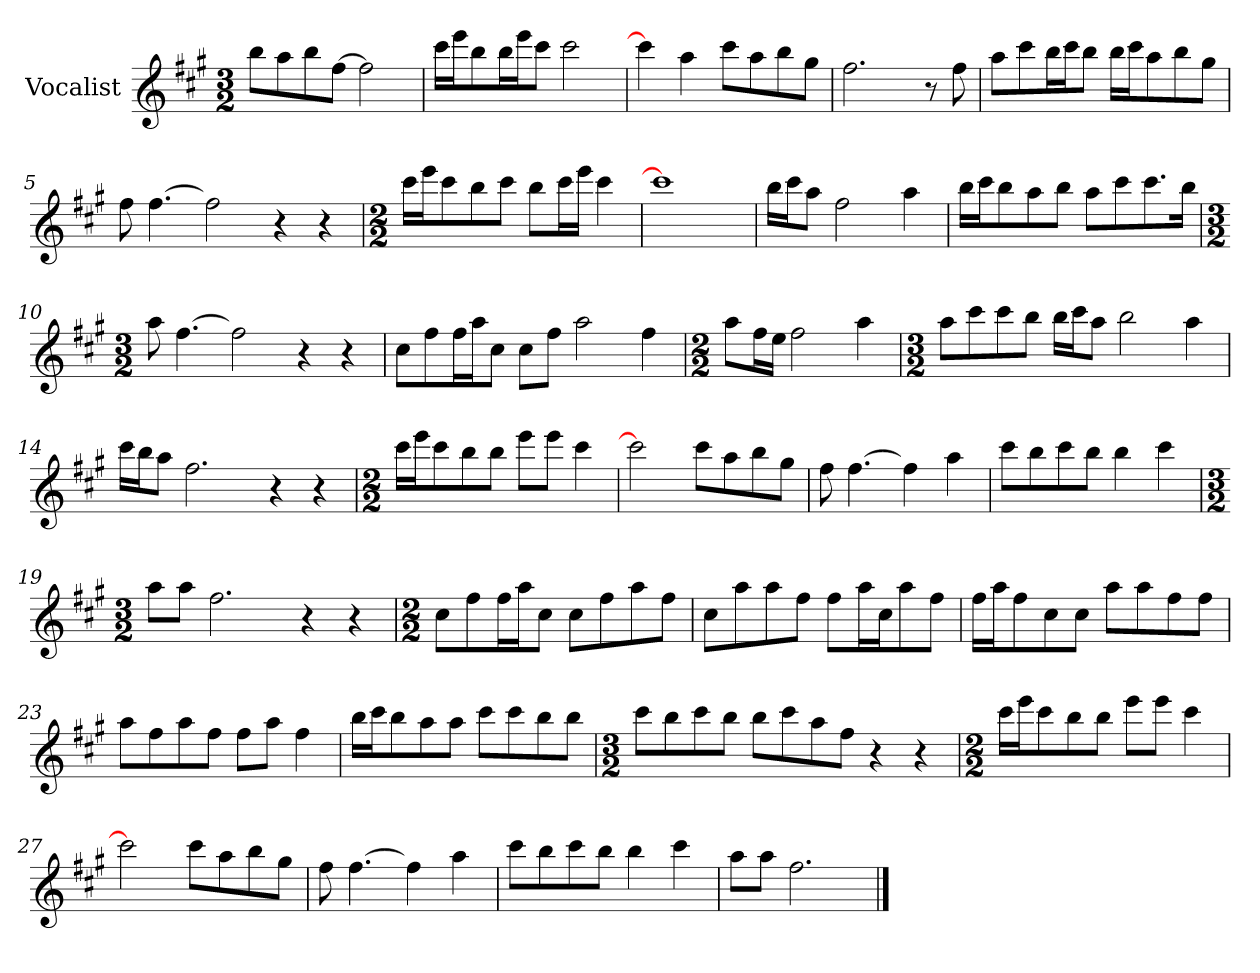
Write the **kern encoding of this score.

**kern
*part1
*staff1
*I"Vocalist
*k[f#c#g#]
*A:
*M3/2
=
8bbL
8aa
8bb
[8ff#J
2ff#]
=1
16ccc#LL
16eeeJ
8bb
16bbL
16eeeJ
8ccc#J
2ccc#
=2
4ccc#]
4aa
8ccc#L
8aa
8bb
8gg#J
=3
2.ff#
8r
8ff#
=4
8aaL
8ccc#
16bbL
16ccc#J
8bbJ
16bbLL
16ccc#J
8aa
8bb
8gg#J
=5
8ff#
[4.ff#
2ff#]
4r
4r
=6
*M2/2
16ccc#LL
16eeeJ
8ccc#
8bb
8ccc#J
8bbL
16ccc#L
16eeeJJ
4ccc#
=7
1ccc#]
=8
16bbLL
16ccc#J
8aaJ
2ff#
4aa
=9
16bbLL
16ccc#J
8bb
8aa
8bbJ
8aaL
8ccc#
8.ccc#
16bbJk
=10
*M3/2
8aa
[4.ff#
2ff#]
4r
4r
=11
8cc#L
8ff#
16ff#L
16aaJ
8cc#J
8cc#L
8ff#J
2aa
4ff#
=12
*M2/2
8aaL
16ff#L
16eeJJ
2ff#
4aa
=13
*M3/2
8aaL
8ccc#
8ccc#
8bbJ
16bbLL
16ccc#J
8aaJ
2bb
4aa
=14
16ccc#LL
16bbJ
8aaJ
2.ff#
4r
4r
=15
*M2/2
16ccc#LL
16eeeJ
8ccc#
8bb
8bbJ
8eeeL
8eeeJ
4ccc#
=16
2ccc#]
8ccc#L
8aa
8bb
8gg#J
=17
8ff#
[4.ff#
4ff#]
4aa
=18
8ccc#L
8bb
8ccc#
8bbJ
4bb
4ccc#
=19
*M3/2
8aaL
8aaJ
2.ff#
4r
4r
=20
*M2/2
8cc#L
8ff#
16ff#L
16aaJ
8cc#J
8cc#L
8ff#
8aa
8ff#J
=21
8cc#L
8aa
8aa
8ff#J
8ff#L
16aaL
16cc#J
8aa
8ff#J
=22
16ff#LL
16aaJ
8ff#
8cc#
8cc#J
8aaL
8aa
8ff#
8ff#J
=23
8aaL
8ff#
8aa
8ff#J
8ff#L
8aaJ
4ff#
=24
16bbLL
16ccc#J
8bb
8aa
8aaJ
8ccc#L
8ccc#
8bb
8bbJ
=25
*M3/2
8ccc#L
8bb
8ccc#
8bbJ
8bbL
8ccc#
8aa
8ff#J
4r
4r
=26
*M2/2
16ccc#LL
16eeeJ
8ccc#
8bb
8bbJ
8eeeL
8eeeJ
4ccc#
=27
2ccc#]
8ccc#L
8aa
8bb
8gg#J
=28
8ff#
[4.ff#
4ff#]
4aa
=29
8ccc#L
8bb
8ccc#
8bbJ
4bb
4ccc#
=30
8aaL
8aaJ
2.ff#
==
*-
